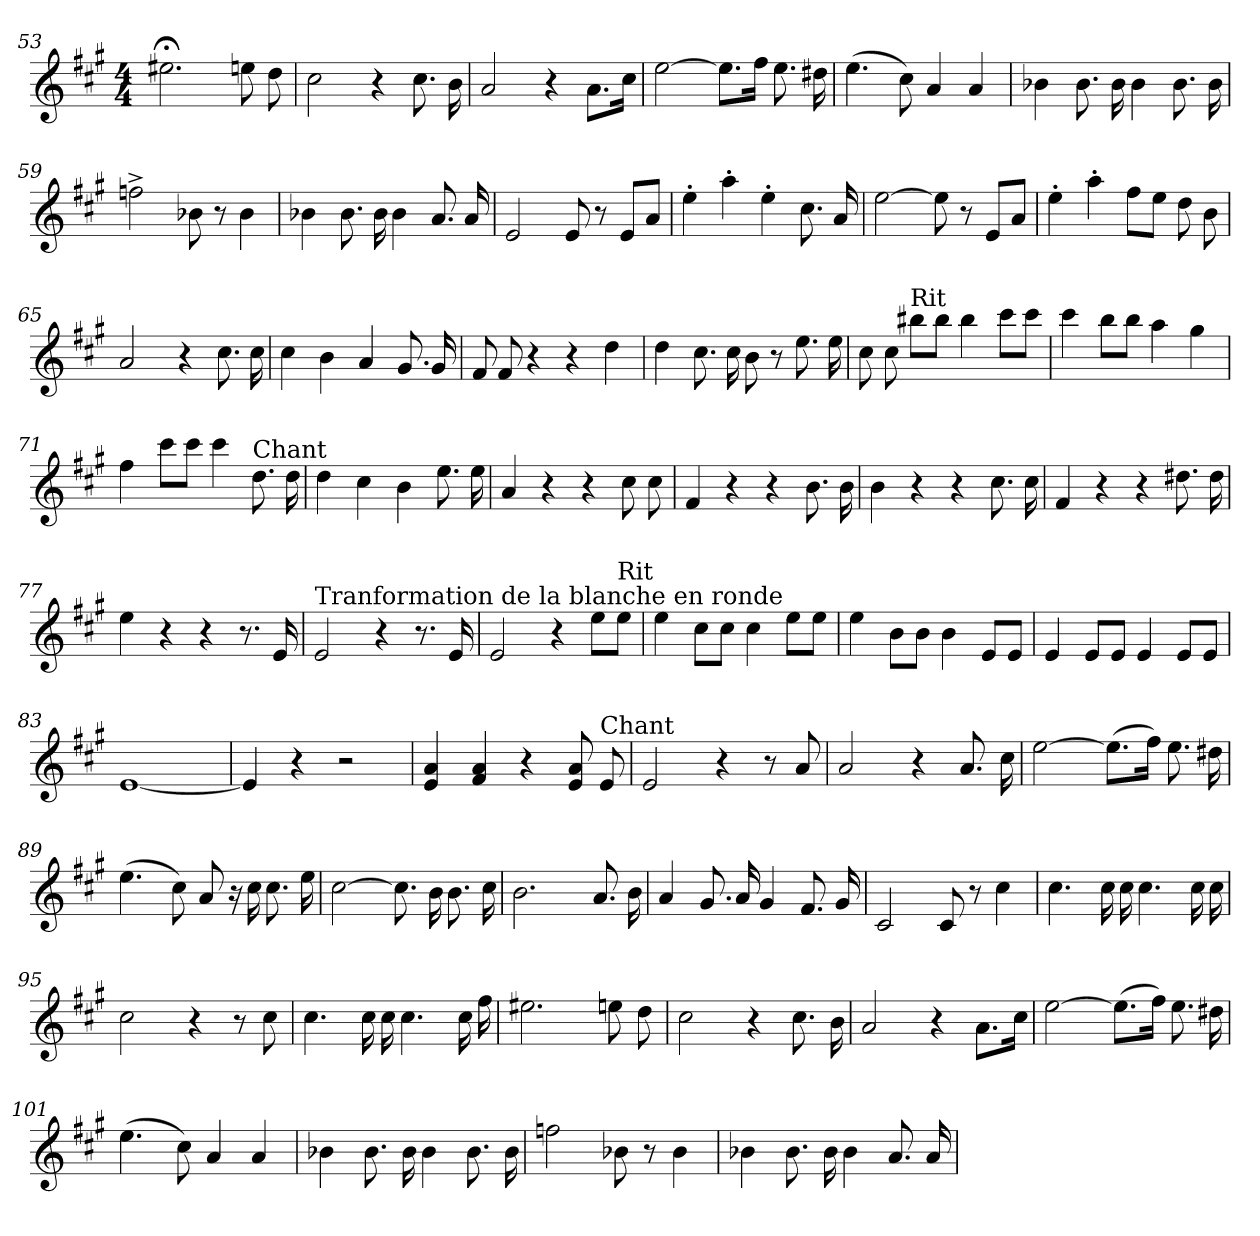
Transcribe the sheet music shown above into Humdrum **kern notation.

**kern
*part1
*staff1
*clefG2
*k[f#c#g#]
*M4/4
=53
2.ee#X;<\
8een\
8dd\
=54
2cc#\
4r
8.cc#\
16b\
=55
2a/
4r
8.a\L
16cc#\Jk
!!LO:LB:g=z
=56
[2ee\
8.ee\L]
16ff#\Jk
8.ee\
16dd#X\
=57
(>4.ee\
8cc#\)
4a/
4a/
=58
4b-X\
8.b-\
16b-\
4b-\
8.b-\
16b-\
=59
2ffn^>\
8b-X\
8r
4b-\
=60
4b-X\
8.b-\
16b-\
4b-\
8.a/
16a/
!!LO:LB:g=z
=61
2e/
8e/
8r
8e/L
8a/J
=62
4ee'>\
4aa'>\
4ee'>\
8.cc#\
16a/
=63
[2ee\
8ee\]
8r
8e/L
8a/J
=64
4ee'>\
4aa'>\
8ff#\L
8ee\J
8dd\
8b\
=65
2a/
4r
8.cc#\
16cc#\
!!LO:LB:g=z
=66
4cc#\
4b\
4a/
8.g#/
16g#/
=67
8f#/
8f#/
4r
4r
4dd\
=68
4dd\
8.cc#\
16cc#\
8b\
8r
8.ee\
16ee\
=69
8cc#\
8cc#\
!LO:TX:a:t=Rit
8bb#X\L
8bb#\J
4bb#\
8ccc#\L
8ccc#\J
=70
4ccc#\
8bb\L
8bb\J
4aa\
4gg#\
!!LO:LB:g=z
=71
4ff#\
8ccc#\L
8ccc#\J
4ccc#\
!LO:TX:a:t=Chant
8.dd\
16dd\
=72
4dd\
4cc#\
4b\
8.ee\
16ee\
=73
4a/
4r
4r
8cc#\
8cc#\
=74
4f#/
4r
4r
8.b\
16b\
=75
4b\
4r
4r
8.cc#\
16cc#\
!!LO:PB:g=z
=76
4f#/
4r
4r
8.dd#X\
16dd#\
=77
4ee\
4r
4r
8.r
16e/
=78
!LO:TX:a:t=Tranformation de la blanche en ronde
2e/
4r
8.r
16e/
=79
2e/
4r
8ee\L
!LO:TX:a:t=Rit
8ee\J
=80
4ee\
8cc#\L
8cc#\J
4cc#\
8ee\L
8ee\J
!!LO:LB:g=z
=81
4ee\
8b\L
8b\J
4b\
8e/L
8e/J
=82
4e/
8e/L
8e/J
4e/
8e/L
8e/J
=83
[1e
=84
4e/]
4r
2r
=85
4e/ 4a/
4f#/ 4a/
4r
8e/ 8a/
!LO:TX:a:t=Chant
8e/
=86
2e/
4r
8r
8a/
!!LO:LB:g=z
=87
2a/
4r
8.a/
16cc#\
=88
[2ee\
(>8.ee\L]
16ff#\Jk)
8.ee\
16dd#X\
=89
(>4.ee\
8cc#\)
8a/
16r
16cc#\
8.cc#\
16ee\
=90
[2cc#\
8.cc#\]
16b\
8.b\
16cc#\
=91
2.b\
8.a/
16b\
!!LO:LB:g=z
=92
4a/
8.g#/
16a/
4g#/
8.f#/
16g#/
=93
2c#/
8c#/
8r
4cc#\
=94
4.cc#\
16cc#\
16cc#\
4.cc#\
16cc#\
16cc#\
=95
2cc#\
4r
8r
8cc#\
=96
4.cc#\
16cc#\
16cc#\
4.cc#\
16cc#\
16ff#\
!!LO:LB:g=z
=97
2.ee#X\
8een\
8dd\
=98
2cc#\
4r
8.cc#\
16b\
=99
2a/
4r
8.a\L
16cc#\Jk
=100
[2ee\
(>8.ee\L]
16ff#\Jk)
8.ee\
16dd#X\
=101
(>4.ee\
8cc#\)
4a/
4a/
!!LO:LB:g=z
=102
4b-X\
8.b-\
16b-\
4b-\
8.b-\
16b-\
=103
2ffn\
8b-X\
8r
4b-\
=104
4b-X\
8.b-\
16b-\
4b-\
8.a/
16a/
=
*-
